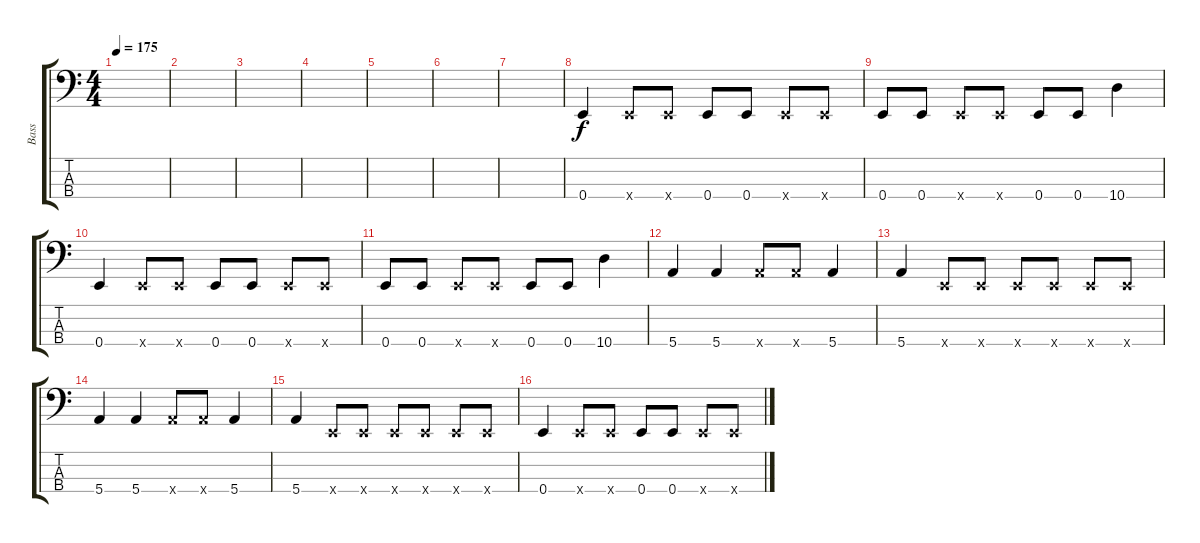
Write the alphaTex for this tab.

\track ("Bass" "Bass") {instrument electricbasspick}
\staff {score tabs}
\tuning (G2 D2 A1 E1) {hide}
\ts (4 4)
\tempo 175
\clef f4
\ks c
|
|
|
|
|
|
|
0.4.4 0.4{x}.8 0.4{x}.8 0.4.8 0.4.8 0.4{x}.8 0.4{x}.8 |
0.4.8 0.4.8 0.4{x}.8 0.4{x}.8 0.4.8 0.4.8 10.4.4 |
0.4.4 0.4{x}.8 0.4{x}.8 0.4.8 0.4.8 0.4{x}.8 0.4{x}.8 |
0.4.8 0.4.8 0.4{x}.8 0.4{x}.8 0.4.8 0.4.8 10.4.4 |
5.4.4 5.4.4 5.4{x}.8 5.4{x}.8 5.4.4 |
5.4.4 0.4{x}.8 0.4{x}.8 0.4{x}.8 0.4{x}.8 0.4{x}.8 0.4{x}.8 |
5.4.4 5.4.4 5.4{x}.8 5.4{x}.8 5.4.4 |
5.4.4 0.4{x}.8 0.4{x}.8 0.4{x}.8 0.4{x}.8 0.4{x}.8 0.4{x}.8 |
0.4.4 0.4{x}.8 0.4{x}.8 0.4.8 0.4.8 0.4{x}.8 0.4{x}.8
